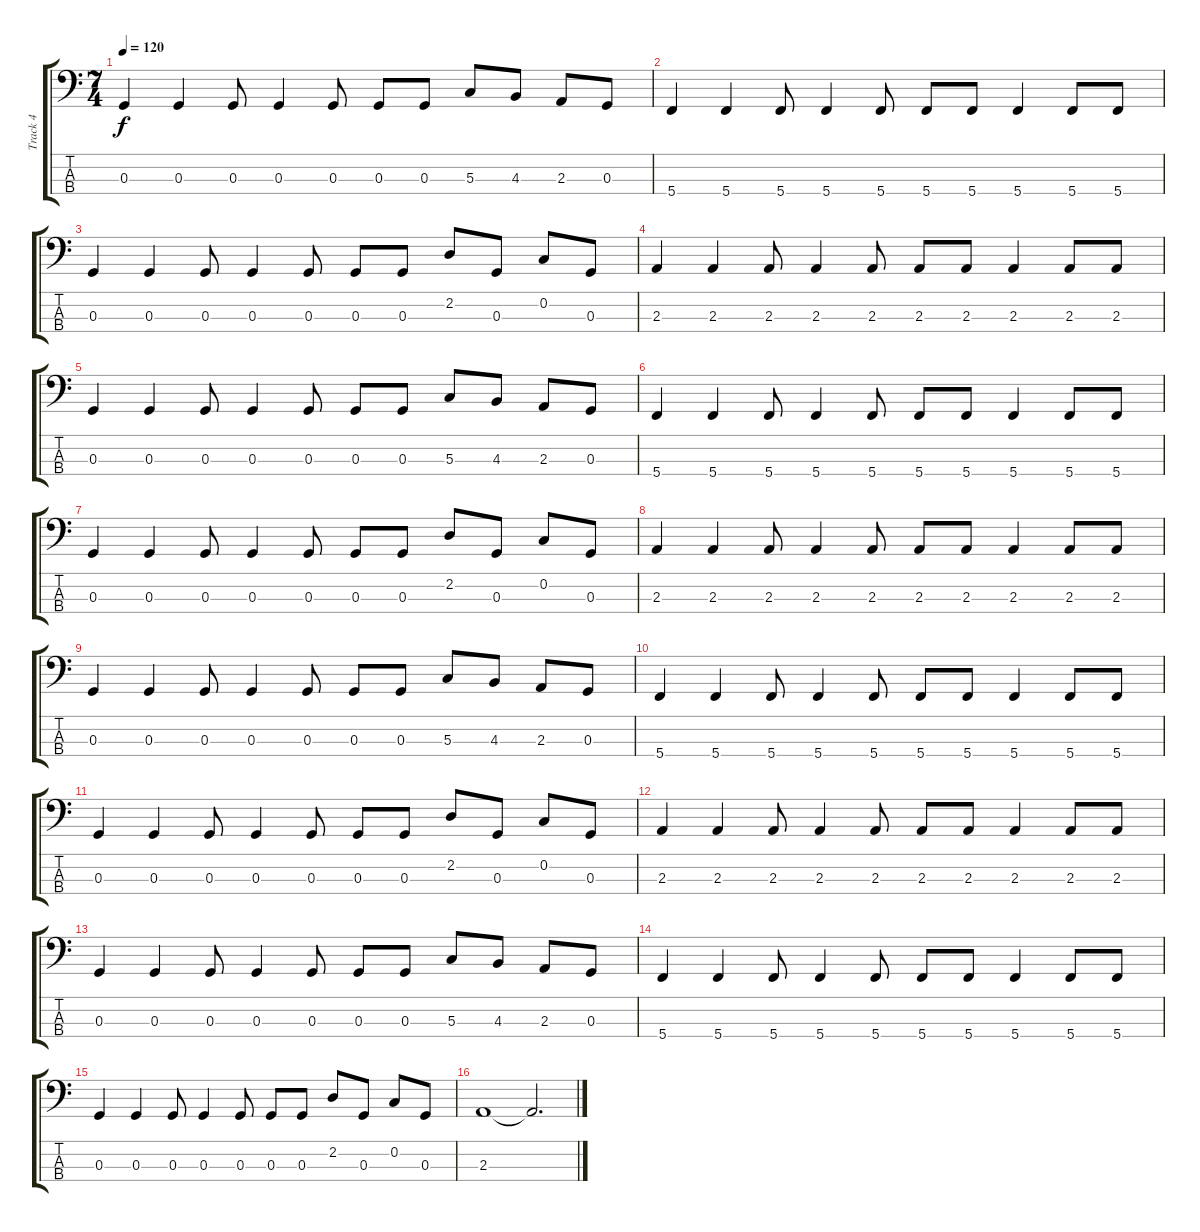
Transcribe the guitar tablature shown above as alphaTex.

\track ("Track 4" "Track 4") {instrument electricbasspick}
\staff {score tabs}
\tuning (F2 C2 G1 C1) {hide}
\ts (7 4)
\tempo 120
\clef f4
\ks c
0.3.4{dy f} 0.3.4 0.3.8 0.3.4 0.3.8 0.3.8 0.3.8 5.3.8 4.3.8 2.3.8 0.3.8 |
5.4.4 5.4.4 5.4.8 5.4.4 5.4.8 5.4.8 5.4.8 5.4.4 5.4.8 5.4.8 |
0.3.4 0.3.4 0.3.8 0.3.4 0.3.8 0.3.8 0.3.8 2.2.8 0.3.8 0.2.8 0.3.8 |
2.3.4 2.3.4 2.3.8 2.3.4 2.3.8 2.3.8 2.3.8 2.3.4 2.3.8 2.3.8 |
0.3.4 0.3.4 0.3.8 0.3.4 0.3.8 0.3.8 0.3.8 5.3.8 4.3.8 2.3.8 0.3.8 |
5.4.4 5.4.4 5.4.8 5.4.4 5.4.8 5.4.8 5.4.8 5.4.4 5.4.8 5.4.8 |
0.3.4 0.3.4 0.3.8 0.3.4 0.3.8 0.3.8 0.3.8 2.2.8 0.3.8 0.2.8 0.3.8 |
2.3.4 2.3.4 2.3.8 2.3.4 2.3.8 2.3.8 2.3.8 2.3.4 2.3.8 2.3.8 |
0.3.4 0.3.4 0.3.8 0.3.4 0.3.8 0.3.8 0.3.8 5.3.8 4.3.8 2.3.8 0.3.8 |
5.4.4 5.4.4 5.4.8 5.4.4 5.4.8 5.4.8 5.4.8 5.4.4 5.4.8 5.4.8 |
0.3.4 0.3.4 0.3.8 0.3.4 0.3.8 0.3.8 0.3.8 2.2.8 0.3.8 0.2.8 0.3.8 |
2.3.4 2.3.4 2.3.8 2.3.4 2.3.8 2.3.8 2.3.8 2.3.4 2.3.8 2.3.8 |
0.3.4 0.3.4 0.3.8 0.3.4 0.3.8 0.3.8 0.3.8 5.3.8 4.3.8 2.3.8 0.3.8 |
5.4.4 5.4.4 5.4.8 5.4.4 5.4.8 5.4.8 5.4.8 5.4.4 5.4.8 5.4.8 |
0.3.4 0.3.4 0.3.8 0.3.4 0.3.8 0.3.8 0.3.8 2.2.8 0.3.8 0.2.8 0.3.8 |
2.3.1 2.3{t}.2{d}
